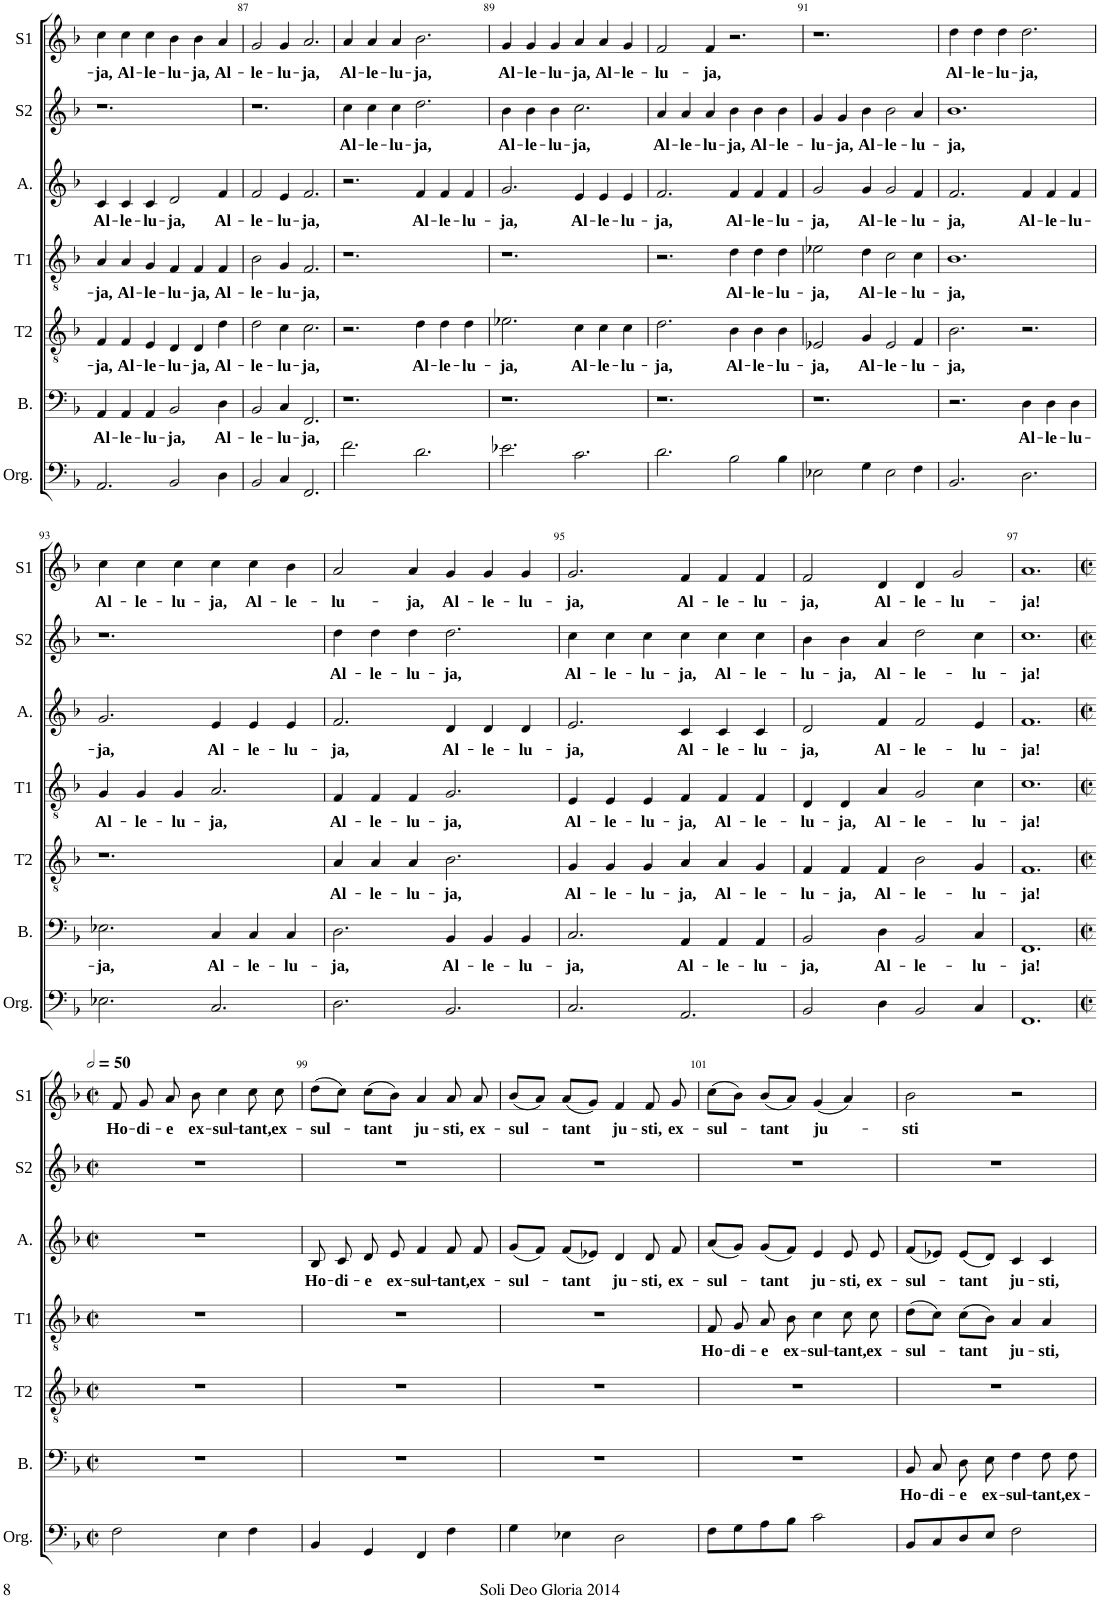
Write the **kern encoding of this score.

**kern	**kern	**text	**kern	**text	**kern	**text	**kern	**text	**kern	**text	**kern	**text
*part7	*part6	*part6	*part5	*part5	*part4	*part4	*part3	*part3	*part2	*part2	*part1	*part1
*staff7	*staff6	*staff6	*staff5	*staff5	*staff4	*staff4	*staff3	*staff3	*staff2	*staff2	*staff1	*staff1
*I"Organ	*I"Bass	*	*I"Tenor II	*	*I"Tenor I	*	*I"Alto	*	*I"Soprano II	*	*I"Soprano I	*
*I'Org.	*I'B.	*	*I'T2	*	*I'T1	*	*I'A.	*	*I'S2	*	*I'S1	*
!!LO:PB:g=z
*clefF4	*clefF4	*	*clefGv2	*	*clefGv2	*	*clefG2	*	*clefG2	*	*clefG2	*
*k[b-]	*k[b-]	*	*k[b-]	*	*k[b-]	*	*k[b-]	*	*k[b-]	*	*k[b-]	*
*M6/4	*M6/4	*	*M6/4	*	*M6/4	*	*M6/4	*	*M6/4	*	*M6/4	*
=86	=86	=86	=86	=86	=86	=86	=86	=86	=86	=86	=86	=86
!	!	!LO:LY:b	!	!LO:LY:b	!	!LO:LY:b	!	!LO:LY:b	!	!	!	!LO:LY:b
2.AA/	4AA/	Al-	4F/	-ja,	4A/	-ja,	4c/	Al-	1.r	.	4cc\	-ja,
!	!	!LO:LY:b	!	!LO:LY:b	!	!LO:LY:b	!	!LO:LY:b	!	!	!	!LO:LY:b
.	4AA/	-le-	4F/	Al-	4A/	Al-	4c/	-le-	.	.	4cc\	Al-
!	!	!LO:LY:b	!	!LO:LY:b	!	!LO:LY:b	!	!LO:LY:b	!	!	!	!LO:LY:b
.	4AA/	-lu-	4E/	-le-	4G/	-le-	4c/	-lu-	.	.	4cc\	-le-
!	!	!LO:LY:b	!	!LO:LY:b	!	!LO:LY:b	!	!LO:LY:b	!	!	!	!LO:LY:b
2BB-/	2BB-/	-ja,	4D/	-lu-	4F/	-lu-	2d/	-ja,	.	.	4b-\	-lu-
!	!	!	!	!LO:LY:b	!	!LO:LY:b	!	!	!	!	!	!LO:LY:b
.	.	.	4D/	-ja,	4F/	-ja,	.	.	.	.	4b-\	-ja,
!	!	!LO:LY:b	!	!LO:LY:b	!	!LO:LY:b	!	!LO:LY:b	!	!	!	!LO:LY:b
4D\	4D\	Al-	4d\	Al-	4F/	Al-	4f/	Al-	.	.	4a/	Al-
=87	=87	=87	=87	=87	=87	=87	=87	=87	=87	=87	=87	=87
!	!	!LO:LY:b	!	!LO:LY:b	!	!LO:LY:b	!	!LO:LY:b	!	!	!	!LO:LY:b
2BB-/	2BB-/	-le-	2d\	-le-	2B-\	-le-	2f/	-le-	1.r	.	2g/	-le-
!	!	!LO:LY:b	!	!LO:LY:b	!	!LO:LY:b	!	!LO:LY:b	!	!	!	!LO:LY:b
4C/	4C/	-lu-	4c\	-lu-	4G/	-lu-	4e/	-lu-	.	.	4g/	-lu-
!	!	!LO:LY:b	!	!LO:LY:b	!	!LO:LY:b	!	!LO:LY:b	!	!	!	!LO:LY:b
2.FF/	2.FF/	-ja,	2.c\	-ja,	2.F/	-ja,	2.f/	-ja,	.	.	2.a/	-ja,
=88	=88	=88	=88	=88	=88	=88	=88	=88	=88	=88	=88	=88
!	!	!	!	!	!	!	!	!	!	!LO:LY:b	!	!LO:LY:b
2.f\	1.r	.	2.r	.	1.r	.	2.r	.	4cc\	Al-	4a/	Al-
!	!	!	!	!	!	!	!	!	!	!LO:LY:b	!	!LO:LY:b
.	.	.	.	.	.	.	.	.	4cc\	-le-	4a/	-le-
!	!	!	!	!	!	!	!	!	!	!LO:LY:b	!	!LO:LY:b
.	.	.	.	.	.	.	.	.	4cc\	-lu-	4a/	-lu-
!	!	!	!	!LO:LY:b	!	!	!	!LO:LY:b	!	!LO:LY:b	!	!LO:LY:b
2.d\	.	.	4d\	Al-	.	.	4f/	Al-	2.dd\	-ja,	2.b-\	-ja,
!	!	!	!	!LO:LY:b	!	!	!	!LO:LY:b	!	!	!	!
.	.	.	4d\	-le-	.	.	4f/	-le-	.	.	.	.
!	!	!	!	!LO:LY:b	!	!	!	!LO:LY:b	!	!	!	!
.	.	.	4d\	-lu-	.	.	4f/	-lu-	.	.	.	.
=89	=89	=89	=89	=89	=89	=89	=89	=89	=89	=89	=89	=89
!	!	!	!	!LO:LY:b	!	!	!	!LO:LY:b	!	!LO:LY:b	!	!LO:LY:b
2.e-X\	1.r	.	2.e-X\	-ja,	1.r	.	2.g/	-ja,	4b-\	Al-	4g/	Al-
!	!	!	!	!	!	!	!	!	!	!LO:LY:b	!	!LO:LY:b
.	.	.	.	.	.	.	.	.	4b-\	-le-	4g/	-le-
!	!	!	!	!	!	!	!	!	!	!LO:LY:b	!	!LO:LY:b
.	.	.	.	.	.	.	.	.	4b-\	-lu-	4g/	-lu-
!	!	!	!	!LO:LY:b	!	!	!	!LO:LY:b	!	!LO:LY:b	!	!LO:LY:b
2.c\	.	.	4c\	Al-	.	.	4e/	Al-	2.cc\	-ja,	4a/	-ja,
!	!	!	!	!LO:LY:b	!	!	!	!LO:LY:b	!	!	!	!LO:LY:b
.	.	.	4c\	-le-	.	.	4e/	-le-	.	.	4a/	Al-
!	!	!	!	!LO:LY:b	!	!	!	!LO:LY:b	!	!	!	!LO:LY:b
.	.	.	4c\	-lu-	.	.	4e/	-lu-	.	.	4g/	-le-
=90	=90	=90	=90	=90	=90	=90	=90	=90	=90	=90	=90	=90
!	!	!	!	!LO:LY:b	!	!	!	!LO:LY:b	!	!LO:LY:b	!	!LO:LY:b
2.d\	1.r	.	2.d\	-ja,	2.r	.	2.f/	-ja,	4a/	Al-	2f/	-lu-
!	!	!	!	!	!	!	!	!	!	!LO:LY:b	!	!
.	.	.	.	.	.	.	.	.	4a/	-le-	.	.
!	!	!	!	!	!	!	!	!	!	!LO:LY:b	!	!LO:LY:b
.	.	.	.	.	.	.	.	.	4a/	-lu-	4f/	-ja,
!	!	!	!	!LO:LY:b	!	!LO:LY:b	!	!LO:LY:b	!	!LO:LY:b	!	!
2B-\	.	.	4B-\	Al-	4d\	Al-	4f/	Al-	4b-\	-ja,	2.r	.
!	!	!	!	!LO:LY:b	!	!LO:LY:b	!	!LO:LY:b	!	!LO:LY:b	!	!
.	.	.	4B-\	-le-	4d\	-le-	4f/	-le-	4b-\	Al-	.	.
!	!	!	!	!LO:LY:b	!	!LO:LY:b	!	!LO:LY:b	!	!LO:LY:b	!	!
4B-\	.	.	4B-\	-lu-	4d\	-lu-	4f/	-lu-	4b-\	-le-	.	.
=91	=91	=91	=91	=91	=91	=91	=91	=91	=91	=91	=91	=91
!	!	!	!	!LO:LY:b	!	!LO:LY:b	!	!LO:LY:b	!	!LO:LY:b	!	!
2E-X\	1.r	.	2E-X/	-ja,	2e-X\	-ja,	2g/	-ja,	4g/	-lu-	1.r	.
!	!	!	!	!	!	!	!	!	!	!LO:LY:b	!	!
.	.	.	.	.	.	.	.	.	4g/	-ja,	.	.
!	!	!	!	!LO:LY:b	!	!LO:LY:b	!	!LO:LY:b	!	!LO:LY:b	!	!
4G\	.	.	4G/	Al-	4d\	Al-	4g/	Al-	4b-\	Al-	.	.
!	!	!	!	!LO:LY:b	!	!LO:LY:b	!	!LO:LY:b	!	!LO:LY:b	!	!
2E-\	.	.	2E-/	-le-	2c\	-le-	2g/	-le-	2b-\	-le-	.	.
!	!	!	!	!LO:LY:b	!	!LO:LY:b	!	!LO:LY:b	!	!LO:LY:b	!	!
4F\	.	.	4F/	-lu-	4c\	-lu-	4f/	-lu-	4a/	-lu-	.	.
=92	=92	=92	=92	=92	=92	=92	=92	=92	=92	=92	=92	=92
!	!	!	!	!LO:LY:b	!	!LO:LY:b	!	!LO:LY:b	!	!LO:LY:b	!	!LO:LY:b
2.BB-/	2.r	.	2.B-\	-ja,	1.B-	-ja,	2.f/	-ja,	1.b-	-ja,	4dd\	Al-
!	!	!	!	!	!	!	!	!	!	!	!	!LO:LY:b
.	.	.	.	.	.	.	.	.	.	.	4dd\	-le-
!	!	!	!	!	!	!	!	!	!	!	!	!LO:LY:b
.	.	.	.	.	.	.	.	.	.	.	4dd\	-lu-
!	!	!LO:LY:b	!	!	!	!	!	!LO:LY:b	!	!	!	!LO:LY:b
2.D\	4D\	Al-	2.r	.	.	.	4f/	Al-	.	.	2.dd\	-ja,
!	!	!LO:LY:b	!	!	!	!	!	!LO:LY:b	!	!	!	!
.	4D\	-le-	.	.	.	.	4f/	-le-	.	.	.	.
!	!	!LO:LY:b	!	!	!	!	!	!LO:LY:b	!	!	!	!
.	4D\	-lu-	.	.	.	.	4f/	-lu-	.	.	.	.
!!LO:LB:g=z
=93	=93	=93	=93	=93	=93	=93	=93	=93	=93	=93	=93	=93
!	!	!LO:LY:b	!	!	!	!LO:LY:b	!	!LO:LY:b	!	!	!	!LO:LY:b
2.E-X\	2.E-X\	-ja,	1.r	.	4G/	Al-	2.g/	-ja,	1.r	.	4cc\	Al-
!	!	!	!	!	!	!LO:LY:b	!	!	!	!	!	!LO:LY:b
.	.	.	.	.	4G/	-le-	.	.	.	.	4cc\	-le-
!	!	!	!	!	!	!LO:LY:b	!	!	!	!	!	!LO:LY:b
.	.	.	.	.	4G/	-lu-	.	.	.	.	4cc\	-lu-
!	!	!LO:LY:b	!	!	!	!LO:LY:b	!	!LO:LY:b	!	!	!	!LO:LY:b
2.C/	4C/	Al-	.	.	2.A/	-ja,	4e/	Al-	.	.	4cc\	-ja,
!	!	!LO:LY:b	!	!	!	!	!	!LO:LY:b	!	!	!	!LO:LY:b
.	4C/	-le-	.	.	.	.	4e/	-le-	.	.	4cc\	Al-
!	!	!LO:LY:b	!	!	!	!	!	!LO:LY:b	!	!	!	!LO:LY:b
.	4C/	-lu-	.	.	.	.	4e/	-lu-	.	.	4b-\	-le-
=94	=94	=94	=94	=94	=94	=94	=94	=94	=94	=94	=94	=94
!	!	!LO:LY:b	!	!LO:LY:b	!	!LO:LY:b	!	!LO:LY:b	!	!LO:LY:b	!	!LO:LY:b
2.D\	2.D\	-ja,	4A/	Al-	4F/	Al-	2.f/	-ja,	4dd\	Al-	2a/	-lu-
!	!	!	!	!LO:LY:b	!	!LO:LY:b	!	!	!	!LO:LY:b	!	!
.	.	.	4A/	-le-	4F/	-le-	.	.	4dd\	-le-	.	.
!	!	!	!	!LO:LY:b	!	!LO:LY:b	!	!	!	!LO:LY:b	!	!LO:LY:b
.	.	.	4A/	-lu-	4F/	-lu-	.	.	4dd\	-lu-	4a/	-ja,
!	!	!LO:LY:b	!	!LO:LY:b	!	!LO:LY:b	!	!LO:LY:b	!	!LO:LY:b	!	!LO:LY:b
2.BB-/	4BB-/	Al-	2.B-\	-ja,	2.G/	-ja,	4d/	Al-	2.dd\	-ja,	4g/	Al-
!	!	!LO:LY:b	!	!	!	!	!	!LO:LY:b	!	!	!	!LO:LY:b
.	4BB-/	-le-	.	.	.	.	4d/	-le-	.	.	4g/	-le-
!	!	!LO:LY:b	!	!	!	!	!	!LO:LY:b	!	!	!	!LO:LY:b
.	4BB-/	-lu-	.	.	.	.	4d/	-lu-	.	.	4g/	-lu-
=95	=95	=95	=95	=95	=95	=95	=95	=95	=95	=95	=95	=95
!	!	!LO:LY:b	!	!LO:LY:b	!	!LO:LY:b	!	!LO:LY:b	!	!LO:LY:b	!	!LO:LY:b
2.C/	2.C/	-ja,	4G/	Al-	4E/	Al-	2.e/	-ja,	4cc\	Al-	2.g/	-ja,
!	!	!	!	!LO:LY:b	!	!LO:LY:b	!	!	!	!LO:LY:b	!	!
.	.	.	4G/	-le-	4E/	-le-	.	.	4cc\	-le-	.	.
!	!	!	!	!LO:LY:b	!	!LO:LY:b	!	!	!	!LO:LY:b	!	!
.	.	.	4G/	-lu-	4E/	-lu-	.	.	4cc\	-lu-	.	.
!	!	!LO:LY:b	!	!LO:LY:b	!	!LO:LY:b	!	!LO:LY:b	!	!LO:LY:b	!	!LO:LY:b
2.AA/	4AA/	Al-	4A/	-ja,	4F/	-ja,	4c/	Al-	4cc\	-ja,	4f/	Al-
!	!	!LO:LY:b	!	!LO:LY:b	!	!LO:LY:b	!	!LO:LY:b	!	!LO:LY:b	!	!LO:LY:b
.	4AA/	-le-	4A/	Al-	4F/	Al-	4c/	-le-	4cc\	Al-	4f/	-le-
!	!	!LO:LY:b	!	!LO:LY:b	!	!LO:LY:b	!	!LO:LY:b	!	!LO:LY:b	!	!LO:LY:b
.	4AA/	-lu-	4G/	-le-	4F/	-le-	4c/	-lu-	4cc\	-le-	4f/	-lu-
=96	=96	=96	=96	=96	=96	=96	=96	=96	=96	=96	=96	=96
!	!	!LO:LY:b	!	!LO:LY:b	!	!LO:LY:b	!	!LO:LY:b	!	!LO:LY:b	!	!LO:LY:b
2BB-/	2BB-/	-ja,	4F/	-lu-	4D/	-lu-	2d/	-ja,	4b-\	-lu-	2f/	-ja,
!	!	!	!	!LO:LY:b	!	!LO:LY:b	!	!	!	!LO:LY:b	!	!
.	.	.	4F/	-ja,	4D/	-ja,	.	.	4b-\	-ja,	.	.
!	!	!LO:LY:b	!	!LO:LY:b	!	!LO:LY:b	!	!LO:LY:b	!	!LO:LY:b	!	!LO:LY:b
4D\	4D\	Al-	4F/	Al-	4A/	Al-	4f/	Al-	4a/	Al-	4d/	Al-
!	!	!LO:LY:b	!	!LO:LY:b	!	!LO:LY:b	!	!LO:LY:b	!	!LO:LY:b	!	!LO:LY:b
2BB-/	2BB-/	-le-	2B-\	-le-	2G/	-le-	2f/	-le-	2dd\	-le-	4d/	-le-
!	!	!	!	!	!	!	!	!	!	!	!	!LO:LY:b
.	.	.	.	.	.	.	.	.	.	.	2g/	-lu-
!	!	!LO:LY:b	!	!LO:LY:b	!	!LO:LY:b	!	!LO:LY:b	!	!LO:LY:b	!	!
4C/	4C/	-lu-	4G/	-lu-	4c\	-lu-	4e/	-lu-	4cc\	-lu-	.	.
=97	=97	=97	=97	=97	=97	=97	=97	=97	=97	=97	=97	=97
!	!	!LO:LY:b	!	!LO:LY:b	!	!LO:LY:b	!	!LO:LY:b	!	!LO:LY:b	!	!LO:LY:b
1.FF	1.FF	-ja!	1.F	-ja!	1.c	-ja!	1.f	-ja!	1.cc	-ja!	1.a	-ja!
!!LO:LB:g=z
=98	=98	=98	=98	=98	=98	=98	=98	=98	=98	=98	=98	=98
*M4/4	*M4/4	*	*M4/4	*	*M4/4	*	*M4/4	*	*M4/4	*	*M4/4	*
*met(c|)	*met(c|)	*	*met(c|)	*	*met(c|)	*	*met(c|)	*	*met(c|)	*	*met(c|)	*
*	*	*	*	*	*	*	*	*	*	*	*MM100	*
!	!	!	!	!	!	!	!	!	!	!	!	!LO:LY:b
2F\	1r	.	1r	.	1r	.	1r	.	1r	.	8f/	Ho-
!	!	!	!	!	!	!	!	!	!	!	!	!LO:LY:b
.	.	.	.	.	.	.	.	.	.	.	8g/	-di-
!	!	!	!	!	!	!	!	!	!	!	!	!LO:LY:b
.	.	.	.	.	.	.	.	.	.	.	8a/	-e
!	!	!	!	!	!	!	!	!	!	!	!	!LO:LY:b
.	.	.	.	.	.	.	.	.	.	.	8b-\	ex-
!	!	!	!	!	!	!	!	!	!	!	!	!LO:LY:b
4E\	.	.	.	.	.	.	.	.	.	.	4cc\	-sul-
!	!	!	!	!	!	!	!	!	!	!	!	!LO:LY:b
4F\	.	.	.	.	.	.	.	.	.	.	8cc\	-tant,
!	!	!	!	!	!	!	!	!	!	!	!	!LO:LY:b
.	.	.	.	.	.	.	.	.	.	.	8cc\	ex-
=99	=99	=99	=99	=99	=99	=99	=99	=99	=99	=99	=99	=99
!	!	!	!	!	!	!	!	!LO:LY:b	!	!	!	!LO:LY:b
4BB-/	1r	.	1r	.	1r	.	8B-/	Ho-	1r	.	(8dd\L	-sul-
!	!	!	!	!	!	!	!	!LO:LY:b	!	!	!	!
.	.	.	.	.	.	.	8c/	-di-	.	.	8cc\J)	.
!	!	!	!	!	!	!	!	!LO:LY:b	!	!	!	!LO:LY:b
4GG/	.	.	.	.	.	.	8d/	-e	.	.	(8cc\L	-tant
!	!	!	!	!	!	!	!	!LO:LY:b	!	!	!	!
.	.	.	.	.	.	.	8e/	ex-	.	.	8b-\J)	.
!	!	!	!	!	!	!	!	!LO:LY:b	!	!	!	!LO:LY:b
4FF/	.	.	.	.	.	.	4f/	-sul-	.	.	4a/	ju-
!	!	!	!	!	!	!	!	!LO:LY:b	!	!	!	!LO:LY:b
4F\	.	.	.	.	.	.	8f/	-tant,	.	.	8a/	-sti,
!	!	!	!	!	!	!	!	!LO:LY:b	!	!	!	!LO:LY:b
.	.	.	.	.	.	.	8f/	ex-	.	.	8a/	ex-
=100	=100	=100	=100	=100	=100	=100	=100	=100	=100	=100	=100	=100
!	!	!	!	!	!	!	!	!LO:LY:b	!	!	!	!LO:LY:b
4G\	1r	.	1r	.	1r	.	(8g/L	-sul-	1r	.	(8b-/L	-sul-
.	.	.	.	.	.	.	8f/J)	.	.	.	8a/J)	.
!	!	!	!	!	!	!	!	!LO:LY:b	!	!	!	!LO:LY:b
4E-X\	.	.	.	.	.	.	(8f/L	-tant	.	.	(8a/L	-tant
.	.	.	.	.	.	.	8e-X/J)	.	.	.	8g/J)	.
!	!	!	!	!	!	!	!	!LO:LY:b	!	!	!	!LO:LY:b
2D\	.	.	.	.	.	.	4d/	ju-	.	.	4f/	ju-
!	!	!	!	!	!	!	!	!LO:LY:b	!	!	!	!LO:LY:b
.	.	.	.	.	.	.	8d/	-sti,	.	.	8f/	-sti,
!	!	!	!	!	!	!	!	!LO:LY:b	!	!	!	!LO:LY:b
.	.	.	.	.	.	.	8f/	ex-	.	.	8g/	ex-
=101	=101	=101	=101	=101	=101	=101	=101	=101	=101	=101	=101	=101
!	!	!	!	!	!	!LO:LY:b	!	!LO:LY:b	!	!	!	!LO:LY:b
8F\L	1r	.	1r	.	8F/	Ho-	(8a/L	-sul-	1r	.	(8cc\L	-sul-
!	!	!	!	!	!	!LO:LY:b	!	!	!	!	!	!
8G\	.	.	.	.	8G/	-di-	8g/J)	.	.	.	8b-\J)	.
!	!	!	!	!	!	!LO:LY:b	!	!LO:LY:b	!	!	!	!LO:LY:b
8A\	.	.	.	.	8A/	-e	(8g/L	-tant	.	.	(8b-/L	-tant
!	!	!	!	!	!	!LO:LY:b	!	!	!	!	!	!
8B-\J	.	.	.	.	8B-\	ex-	8f/J)	.	.	.	8a/J)	.
!	!	!	!	!	!	!LO:LY:b	!	!LO:LY:b	!	!	!	!LO:LY:b
2c\	.	.	.	.	4c\	-sul-	4e/	ju-	.	.	(4g/	ju-
!	!	!	!	!	!	!LO:LY:b	!	!LO:LY:b	!	!	!	!
.	.	.	.	.	8c\	-tant,	8e/	-sti,	.	.	4a/)	.
!	!	!	!	!	!	!LO:LY:b	!	!LO:LY:b	!	!	!	!
.	.	.	.	.	8c\	ex-	8e/	ex-	.	.	.	.
=102	=102	=102	=102	=102	=102	=102	=102	=102	=102	=102	=102	=102
!	!	!LO:LY:b	!	!	!	!LO:LY:b	!	!LO:LY:b	!	!	!	!LO:LY:b
8BB-/L	8BB-/L	Ho-	1r	.	(8d\L	-sul-	(8f/L	-sul-	1r	.	2b-\	-sti
!	!	!LO:LY:b	!	!	!	!	!	!	!	!	!	!
8C/	8C/J	-di-	.	.	8c\J)	.	8e-X/J)	.	.	.	.	.
!	!	!LO:LY:b	!	!	!	!LO:LY:b	!	!LO:LY:b	!	!	!	!
8D/	8D\L	-e	.	.	(8c\L	-tant	(8e-/L	-tant	.	.	.	.
!	!	!LO:LY:b	!	!	!	!	!	!	!	!	!	!
8E/J	8E\J	ex-	.	.	8B-\J)	.	8d/J)	.	.	.	.	.
!	!	!LO:LY:b	!	!	!	!LO:LY:b	!	!LO:LY:b	!	!	!	!
2F\	4F\	-sul-	.	.	4A/	ju-	4c/	ju-	.	.	2r	.
!	!	!LO:LY:b	!	!	!	!LO:LY:b	!	!LO:LY:b	!	!	!	!
.	8F\L	-tant,	.	.	4A/	-sti,	4c/	-sti,	.	.	.	.
!	!	!LO:LY:b	!	!	!	!	!	!	!	!	!	!
.	8F\J	ex-	.	.	.	.	.	.	.	.	.	.
=	=	=	=	=	=	=	=	=	=	=	=	=
*-	*-	*-	*-	*-	*-	*-	*-	*-	*-	*-	*-	*-
